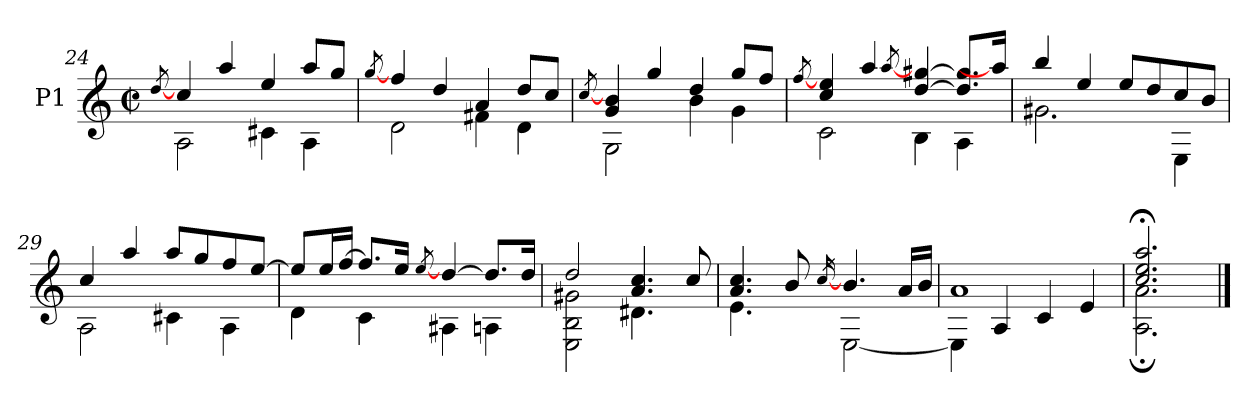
**kern
*part1
*staff1
*I"P1
!!LO:LB:g=z
*clefG2
*ITrd7c12
*k[]
*a:
*M2/2
*met(c|)
=24
[8qdi/
*^
*	*^
4ci/	2AAi\	4ryy
4ai/	.	4ryy
4ei/	4C#Xi\	2ryy
8ai/L	4AAi\	.
8gi/J	.	.
*v	*v	*v
=25
[8qgi/
*^
4fi/	2Di\
4di/	.
4Ai/	4F#Xi\
8di/L	4Di\
8ci/J	.
*v	*v
=26
[8qci/
*^
*	*^
4Gi/ 4Bi	2GGi\	2ryy
4gi/	.	.
4di/	4Bi\	2ryy
8gi/L	4Gi\	.
8fi/J	.	.
*v	*v	*v
=27
[8qfi/
*^
4ci/ 4ei	2Ci\
4ai/	.
[8qai/	.
[4di/ [4g#Xi	4BBi\
8.di/] 8.g#i]L	4AAi\
16ai/Jk]	.
=28	=28
4bi/	2.G#Xi\
4ei/	.
8ei/L	.
8di/	.
8ci/	4EEi\
8Bi/J	.
!!LO:LB:g=z	!!
=29	=29
*	*^
4ci/	2AAi\	4ryy
4ai/	.	2.ryy
8ai/L	4C#Xi\	.
8gi/	.	.
8fi/	4AAi\	.
[8ei/J	.	.
*	*v	*v
=30	=30
8ei/L]	4Di\
16ei/L	.
[16fi/JJ	.
8.fi/L]	4Ci\
16ei/Jk	.
[8qei/	.
[4di/	4AA#Xi\
8.di/L]	4AAni\
16di/Jk	.
=31	=31
2di/	2EEi\ 2BBi 2G#Xi
4.Ai/ 4.ci	4.D#Xi\
8ci/	8ryy
=32	=32
4.Ai/ 4.ci	4.Ei\
8Bi/	8ryy
[16qci/	.
4.Bi/	[2EEi\
16Ai/LL	.
16Bi/JJ	.
=33	=33
1Ai	4EEi\]
.	4AAi/
.	4Ci/
.	4Ei/
=34	=34
2.ci/; 2.ei; 2.ai;	2.AAi\; 2.Ai;
*v	*v
==
*-
